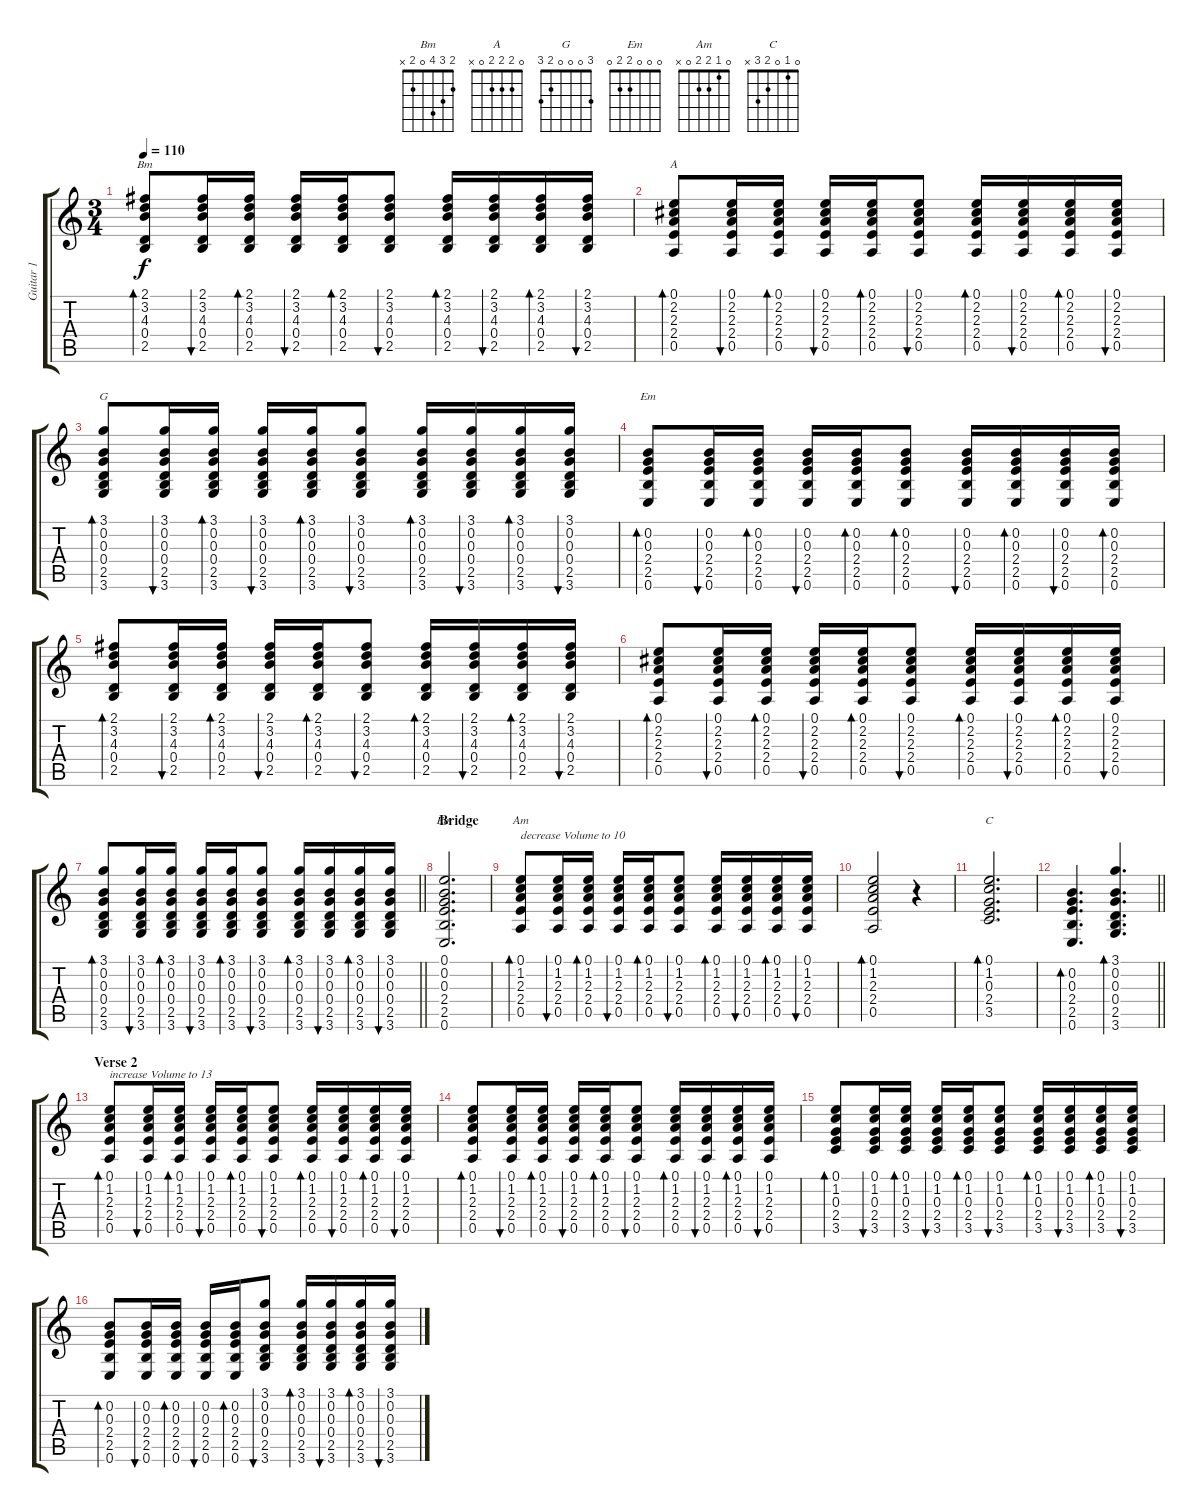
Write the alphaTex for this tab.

\track ("Guitar 1" "Guitar 1") {instrument acousticguitarsteel}
\staff {score tabs}
\tuning (E4 B3 G3 D3 A2 E2) {hide}
\chord ("Bm" 2 3 4 0 2 x)
\chord ("A" 0 2 2 2 0 x)
\chord ("G" 3 0 0 0 2 3)
\chord ("Em" x 0 0 2 2 0)
\chord ("Em" 0 0 0 2 2 0)
\chord ("Am" 0 1 2 2 0 x)
\chord ("C" 0 1 0 2 3 x)
\ts (3 4)
\tempo 110
\clef g2
\ks c
(2.1 3.2 4.3 0.4 2.5).8{bd 60 ch "Bm" dy f} (2.1 3.2 4.3 0.4 2.5).16{bu 60} (2.1 3.2 4.3 0.4 2.5).16{bd 60} (2.1 3.2 4.3 0.4 2.5).16{bu 60} (2.1 3.2 4.3 0.4 2.5).16{bd 60} (2.1 3.2 4.3 0.4 2.5).8{bu 60} (2.1 3.2 4.3 0.4 2.5).16{bd 60} (2.1 3.2 4.3 0.4 2.5).16{bu 60} (2.1 3.2 4.3 0.4 2.5).16{bd 60} (2.1 3.2 4.3 0.4 2.5).16{bu 60} |
(0.1 2.2 2.3 2.4 0.5).8{bd 60 ch "A"} (0.1 2.2 2.3 2.4 0.5).16{bu 60} (0.1 2.2 2.3 2.4 0.5).16{bd 60} (0.1 2.2 2.3 2.4 0.5).16{bu 60} (0.1 2.2 2.3 2.4 0.5).16{bd 60} (0.1 2.2 2.3 2.4 0.5).8{bu 60} (0.1 2.2 2.3 2.4 0.5).16{bd 60} (0.1 2.2 2.3 2.4 0.5).16{bu 60} (0.1 2.2 2.3 2.4 0.5).16{bd 60} (0.1 2.2 2.3 2.4 0.5).16{bu 60} |
(3.1 0.2 0.3 0.4 2.5 3.6).8{bd 60 ch "G"} (3.1 0.2 0.3 0.4 2.5 3.6).16{bu 60} (3.1 0.2 0.3 0.4 2.5 3.6).16{bd 60} (3.1 0.2 0.3 0.4 2.5 3.6).16{bu 60} (3.1 0.2 0.3 0.4 2.5 3.6).16{bd 60} (3.1 0.2 0.3 0.4 2.5 3.6).8{bu 60} (3.1 0.2 0.3 0.4 2.5 3.6).16{bd 60} (3.1 0.2 0.3 0.4 2.5 3.6).16{bu 60} (3.1 0.2 0.3 0.4 2.5 3.6).16{bd 60} (3.1 0.2 0.3 0.4 2.5 3.6).16{bu 60} |
(0.2 0.3 2.4 2.5 0.6).8{bd 60 ch "Em"} (0.2 0.3 2.4 2.5 0.6).16{bu 60} (0.2 0.3 2.4 2.5 0.6).16{bd 60} (0.2 0.3 2.4 2.5 0.6).16{bu 60} (0.2 0.3 2.4 2.5 0.6).16{bd 60} (0.2 0.3 2.4 2.5 0.6).8{bd 60} (0.2 0.3 2.4 2.5 0.6).16{bu 60} (0.2 0.3 2.4 2.5 0.6).16{bd 60} (0.2 0.3 2.4 2.5 0.6).16{bu 60} (0.2 0.3 2.4 2.5 0.6).16{bd 60} |
(2.1 3.2 4.3 0.4 2.5).8{bd 60} (2.1 3.2 4.3 0.4 2.5).16{bu 60} (2.1 3.2 4.3 0.4 2.5).16{bd 60} (2.1 3.2 4.3 0.4 2.5).16{bu 60} (2.1 3.2 4.3 0.4 2.5).16{bd 60} (2.1 3.2 4.3 0.4 2.5).8{bu 60} (2.1 3.2 4.3 0.4 2.5).16{bd 60} (2.1 3.2 4.3 0.4 2.5).16{bu 60} (2.1 3.2 4.3 0.4 2.5).16{bd 60} (2.1 3.2 4.3 0.4 2.5).16{bu 60} |
(0.1 2.2 2.3 2.4 0.5).8{bd 60} (0.1 2.2 2.3 2.4 0.5).16{bu 60} (0.1 2.2 2.3 2.4 0.5).16{bd 60} (0.1 2.2 2.3 2.4 0.5).16{bu 60} (0.1 2.2 2.3 2.4 0.5).16{bd 60} (0.1 2.2 2.3 2.4 0.5).8{bu 60} (0.1 2.2 2.3 2.4 0.5).16{bd 60} (0.1 2.2 2.3 2.4 0.5).16{bu 60} (0.1 2.2 2.3 2.4 0.5).16{bd 60} (0.1 2.2 2.3 2.4 0.5).16{bu 60} |
\barLineRight lightlight
(3.1 0.2 0.3 0.4 2.5 3.6).8{bd 60} (3.1 0.2 0.3 0.4 2.5 3.6).16{bu 60} (3.1 0.2 0.3 0.4 2.5 3.6).16{bd 60} (3.1 0.2 0.3 0.4 2.5 3.6).16{bu 60} (3.1 0.2 0.3 0.4 2.5 3.6).16{bd 60} (3.1 0.2 0.3 0.4 2.5 3.6).8{bu 60} (3.1 0.2 0.3 0.4 2.5 3.6).16{bd 60} (3.1 0.2 0.3 0.4 2.5 3.6).16{bu 60} (3.1 0.2 0.3 0.4 2.5 3.6).16{bd 60} (3.1 0.2 0.3 0.4 2.5 3.6).16{bu 60} |
\section ("" "Bridge")
(0.1 0.2 0.3 2.4 2.5 0.6).2{d ch "Em"} |
(0.1 1.2 2.3 2.4 0.5).8{bd 60 ch "Am" txt "decrease Volume to 10" volume 10} (0.1 1.2 2.3 2.4 0.5).16{bu 60} (0.1 1.2 2.3 2.4 0.5).16{bd 60} (0.1 1.2 2.3 2.4 0.5).16{bu 60} (0.1 1.2 2.3 2.4 0.5).16{bd 60} (0.1 1.2 2.3 2.4 0.5).8{bu 60} (0.1 1.2 2.3 2.4 0.5).16{bd 60} (0.1 1.2 2.3 2.4 0.5).16{bu 60} (0.1 1.2 2.3 2.4 0.5).16{bd 60} (0.1 1.2 2.3 2.4 0.5).16{bu 60} |
(0.1 1.2 2.3 2.4 0.5).2{bd 60} r.4 |
(0.1 1.2 0.3 2.4 3.5).2{d bd 60 ch "C"} |
\barLineRight lightlight
(0.2 0.3 2.4 2.5 0.6).4{d bd 60} (3.1 0.2 0.3 0.4 2.5 3.6).4{d bd 60} |
\section ("" "Verse 2")
(0.1 1.2 2.3 2.4 0.5).8{bd 60 txt "increase Volume to 13" volume 13} (0.1 1.2 2.3 2.4 0.5).16{bu 60} (0.1 1.2 2.3 2.4 0.5).16{bd 60} (0.1 1.2 2.3 2.4 0.5).16{bu 60} (0.1 1.2 2.3 2.4 0.5).16{bd 60} (0.1 1.2 2.3 2.4 0.5).8{bu 60} (0.1 1.2 2.3 2.4 0.5).16{bd 60} (0.1 1.2 2.3 2.4 0.5).16{bu 60} (0.1 1.2 2.3 2.4 0.5).16{bd 60} (0.1 1.2 2.3 2.4 0.5).16{bu 60} |
(0.1 1.2 2.3 2.4 0.5).8{bd 60} (0.1 1.2 2.3 2.4 0.5).16{bu 60} (0.1 1.2 2.3 2.4 0.5).16{bd 60} (0.1 1.2 2.3 2.4 0.5).16{bu 60} (0.1 1.2 2.3 2.4 0.5).16{bd 60} (0.1 1.2 2.3 2.4 0.5).8{bu 60} (0.1 1.2 2.3 2.4 0.5).16{bd 60} (0.1 1.2 2.3 2.4 0.5).16{bu 60} (0.1 1.2 2.3 2.4 0.5).16{bd 60} (0.1 1.2 2.3 2.4 0.5).16{bu 60} |
(0.1 1.2 0.3 2.4 3.5).8{bd 60} (0.1 1.2 0.3 2.4 3.5).16{bu 60} (0.1 1.2 0.3 2.4 3.5).16{bd 60} (0.1 1.2 0.3 2.4 3.5).16{bu 60} (0.1 1.2 0.3 2.4 3.5).16{bd 60} (0.1 1.2 0.3 2.4 3.5).8{bu 60} (0.1 1.2 0.3 2.4 3.5).16{bd 60} (0.1 1.2 0.3 2.4 3.5).16{bu 60} (0.1 1.2 0.3 2.4 3.5).16{bd 60} (0.1 1.2 0.3 2.4 3.5).16{bu 60} |
(0.2 0.3 2.4 2.5 0.6).8{bd 60} (0.2 0.3 2.4 2.5 0.6).16{bu 60} (0.2 0.3 2.4 2.5 0.6).16{bd 60} (0.2 0.3 2.4 2.5 0.6).16{bu 60} (0.2 0.3 2.4 2.5 0.6).16{bd 60} (3.1 0.2 0.3 0.4 2.5 3.6).8{bu 60} (3.1 0.2 0.3 0.4 2.5 3.6).16{bd 60} (3.1 0.2 0.3 0.4 2.5 3.6).16{bu 60} (3.1 0.2 0.3 0.4 2.5 3.6).16{bd 60} (3.1 0.2 0.3 0.4 2.5 3.6).16{bu 60}
